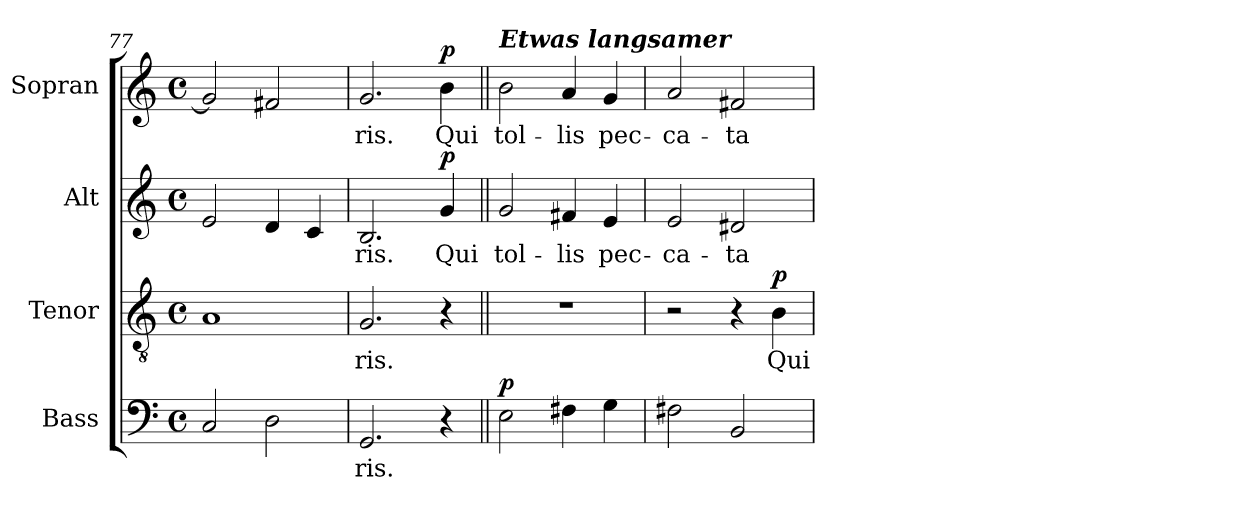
**kern	**text	**dynam	**kern	**text	**dynam	**kern	**text	**dynam	**kern	**text	**dynam
*part4	*part4	*part4	*part3	*part3	*part3	*part2	*part2	*part2	*part1	*part1	*part1
*staff4	*staff4	*staff4	*staff3	*staff3	*staff3	*staff2	*staff2	*staff2	*staff1	*staff1	*staff1
*I"Bass	*	*	*I"Tenor	*	*	*I"Alt	*	*	*I"Sopran	*	*
*I'B.	*	*	*I'T.	*	*	*I'A.	*	*	*I'S.	*	*
*clefF4	*	*	*clefGv2	*	*	*clefG2	*	*	*clefG2	*	*
*k[]	*	*	*k[]	*	*	*k[]	*	*	*k[]	*	*
*C:	*	*	*C:	*	*	*C:	*	*	*C:	*	*
*M4/4	*	*	*M4/4	*	*	*M4/4	*	*	*M4/4	*	*
*met(c)	*	*	*met(c)	*	*	*met(c)	*	*	*met(c)	*	*
=77	=77	=77	=77	=77	=77	=77	=77	=77	=77	=77	=77
2C/	.	.	1A	.	.	2e/	.	.	2g/]	.	.
2D\	.	.	.	.	.	4d/	.	.	2f#X/	.	.
.	.	.	.	.	.	4c/	.	.	.	.	.
=78	=78	=78	=78	=78	=78	=78	=78	=78	=78	=78	=78
!	!LO:LY:b	!	!	!LO:LY:b	!	!	!LO:LY:b	!	!	!LO:LY:b	!
2.GG/	-ris.	.	2.G/	-ris.	.	2.B/	-ris.	.	2.g/	-ris.	.
!	!	!	!	!	!	!	!LO:LY:b	!LO:DY:a	!	!LO:LY:b	!LO:DY:a
4r	.	.	4r	.	.	4g/	Qui	p	4b\	Qui	p
=79||	=79||	=79||	=79||	=79||	=79||	=79||	=79||	=79||	=79||	=79||	=79||
!	!	!	!	!	!	!	!	!	!LO:TX:a:Bi:t=Etwas langsamer	!	!
!	!	!LO:DY:b	!	!	!	!	!LO:LY:b	!	!	!LO:LY:b	!
2E!\	.	p	1r	.	.	2g/	tol-	.	2b\	tol-	.
!	!	!	!	!	!	!	!LO:LY:b	!	!	!LO:LY:b	!
4F#X!\	.	.	.	.	.	4f#X/	-lis	.	4a/	-lis	.
!	!	!	!	!	!	!	!LO:LY:b	!	!	!LO:LY:b	!
4G!\	.	.	.	.	.	4e/	pec-	.	4g/	pec-	.
=80	=80	=80	=80	=80	=80	=80	=80	=80	=80	=80	=80
!	!	!	!	!	!	!	!LO:LY:b	!	!	!LO:LY:b	!
2F#X!\	.	.	2r	.	.	2e/	-ca-	.	2a/	-ca-	.
!	!	!	!	!	!	!	!LO:LY:b	!	!	!LO:LY:b	!
2BB!/	.	.	4r	.	.	2d#X/	-ta	.	2f#X/	-ta	.
!	!	!	!	!LO:LY:b	!LO:DY:a	!	!	!	!	!	!
.	.	.	4B\	Qui	p	.	.	.	.	.	.
=	=	=	=	=	=	=	=	=	=	=	=
*-	*-	*-	*-	*-	*-	*-	*-	*-	*-	*-	*-
